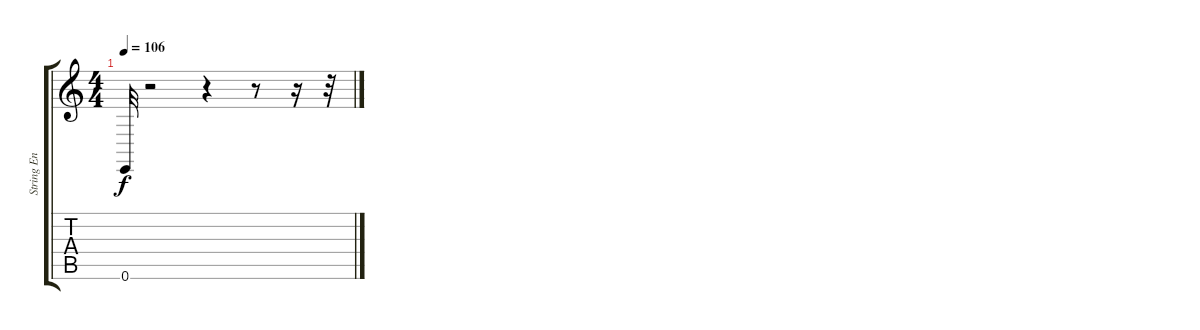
\track (" String Ensemble Left" " String En") {instrument stringensemble1}
\staff {score tabs}
\tuning (E4 B3 G3 D3 A2 E2) {hide}
\ts (4 4)
\tempo 106
\clef g2
\ks c
0.6{t}.32{dy f} r.2 r.4 r.8 r.16 r.32
